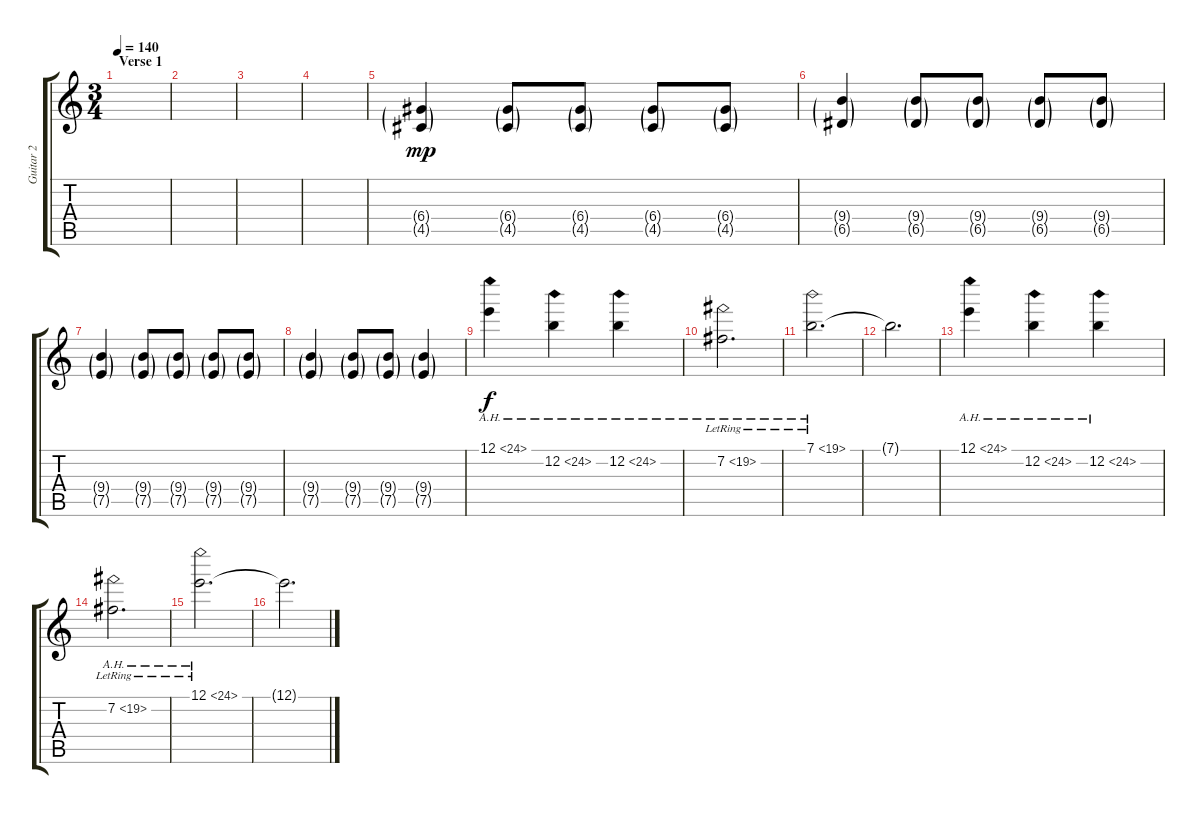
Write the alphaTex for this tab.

\track ("Guitar 2" "Guitar 2") {instrument overdrivenguitar}
\staff {score tabs}
\tuning (E4 B3 G3 D3 A2 E2) {hide}
\ts (3 4)
\section ("" "Verse 1")
\tempo 140
\clef g2
\ks c
|
|
|
|
(6.4{g} 4.5{g}).4{dy mp} (6.4{g} 4.5{g}).8 (6.4{g} 4.5{g}).8 (6.4{g} 4.5{g}).8 (6.4{g} 4.5{g}).8 |
(9.4{g} 6.5{g}).4 (9.4{g} 6.5{g}).8 (9.4{g} 6.5{g}).8 (9.4{g} 6.5{g}).8 (9.4{g} 6.5{g}).8 |
(9.4{g} 7.5{g}).4 (9.4{g} 7.5{g}).8 (9.4{g} 7.5{g}).8 (9.4{g} 7.5{g}).8 (9.4{g} 7.5{g}).8 |
(9.4{g} 7.5{g}).4 (9.4{g} 7.5{g}).8 (9.4{g} 7.5{g}).8 (9.4{g} 7.5{g}).4 |
12.1{ah 12}.4{dy f} 12.2{ah 12}.4 12.2{ah 12}.4 |
7.2{ah 12 lr}.2{d} |
7.1{ah 12 lr}.2{d} |
7.1{t}.2{d} |
12.1{ah 12}.4 12.2{ah 12}.4 12.2{ah 12}.4 |
7.2{ah 12 lr}.2{d} |
12.1{ah 12 lr}.2{d} |
12.1{t}.2{d}
